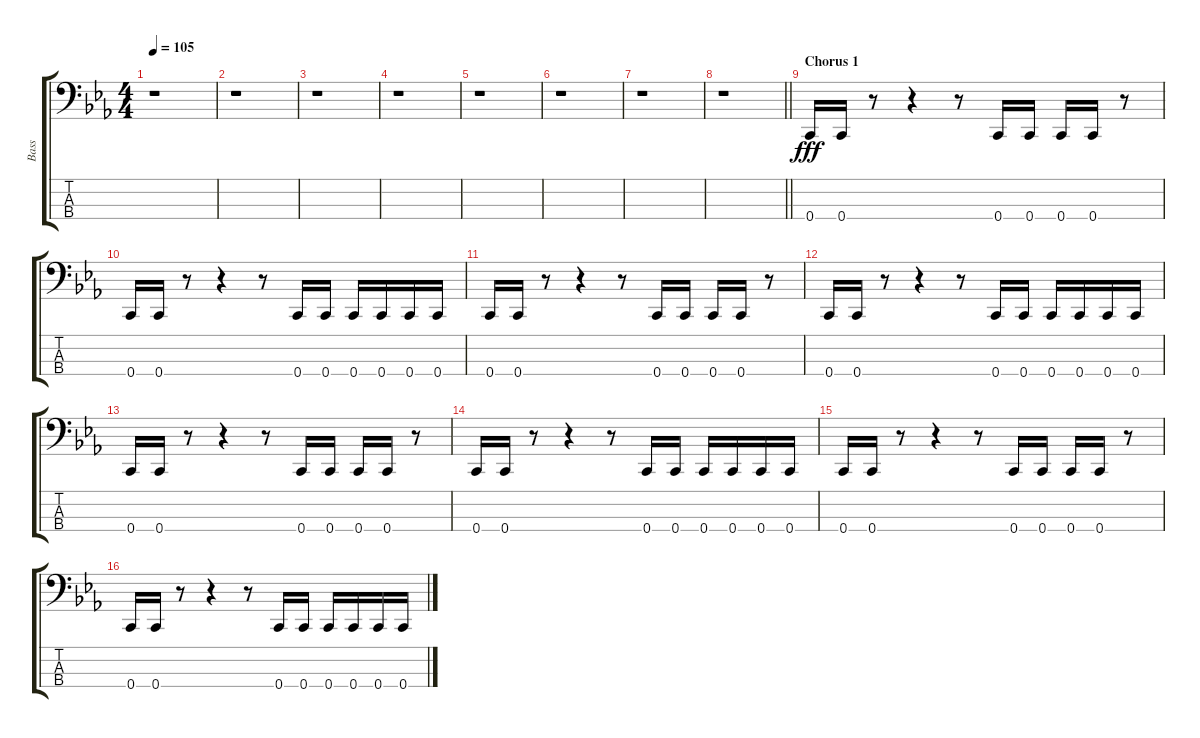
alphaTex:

\track ("Bass" "Bass") {instrument electricbassfinger}
\staff {score tabs}
\tuning (F2 C2 G1 C1) {hide}
\ts (4 4)
\tempo 105
\clef f4
\ks eb
r.1{dy fff instrument electricbassfinger} |
r.1 |
r.1 |
r.1 |
r.1 |
r.1 |
r.1 |
\barLineRight lightlight
r.1 |
\section ("" "Chorus 1")
0.4.16 0.4.16 r.8 r.4 r.8 0.4.16 0.4.16 0.4.16 0.4.16 r.8 |
0.4.16 0.4.16 r.8 r.4 r.8 0.4.16 0.4.16 0.4.16 0.4.16 0.4.16 0.4.16 |
0.4.16 0.4.16 r.8 r.4 r.8 0.4.16 0.4.16 0.4.16 0.4.16 r.8 |
0.4.16 0.4.16 r.8 r.4 r.8 0.4.16 0.4.16 0.4.16 0.4.16 0.4.16 0.4.16 |
0.4.16 0.4.16 r.8 r.4 r.8 0.4.16 0.4.16 0.4.16 0.4.16 r.8 |
0.4.16 0.4.16 r.8 r.4 r.8 0.4.16 0.4.16 0.4.16 0.4.16 0.4.16 0.4.16 |
0.4.16 0.4.16 r.8 r.4 r.8 0.4.16 0.4.16 0.4.16 0.4.16 r.8 |
0.4.16 0.4.16 r.8 r.4 r.8 0.4.16 0.4.16 0.4.16 0.4.16 0.4.16 0.4.16
